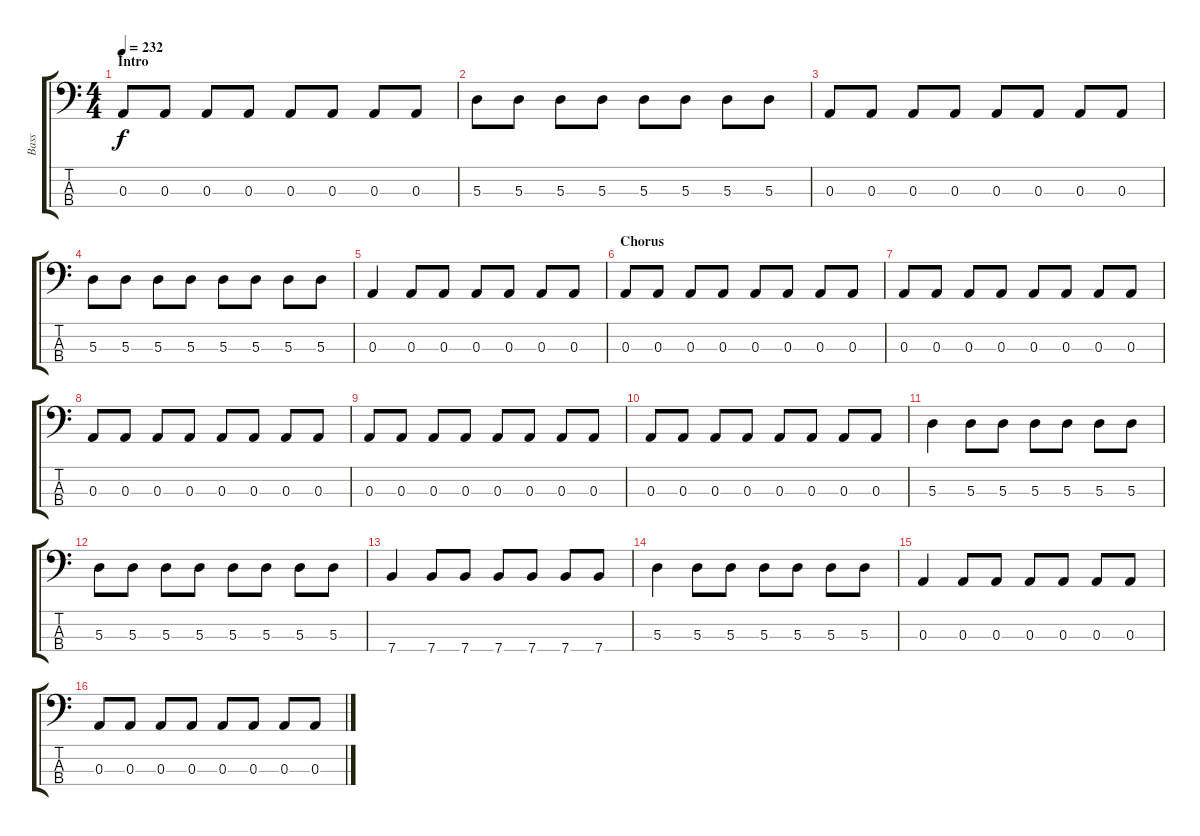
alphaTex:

\track ("Bass" "Bass") {instrument slapbass2}
\staff {score tabs}
\tuning (G2 D2 A1 E1) {hide}
\ts (4 4)
\section ("" "Intro")
\tempo 232
\clef f4
\ks c
0.3.8{dy f instrument slapbass2} 0.3.8 0.3.8 0.3.8 0.3.8 0.3.8 0.3.8 0.3.8 |
5.3.8 5.3.8 5.3.8 5.3.8 5.3.8 5.3.8 5.3.8 5.3.8 |
0.3.8 0.3.8 0.3.8 0.3.8 0.3.8 0.3.8 0.3.8 0.3.8 |
5.3.8 5.3.8 5.3.8 5.3.8 5.3.8 5.3.8 5.3.8 5.3.8 |
0.3.4 0.3.8 0.3.8 0.3.8 0.3.8 0.3.8 0.3.8 |
\section ("" "Chorus")
0.3.8 0.3.8 0.3.8 0.3.8 0.3.8 0.3.8 0.3.8 0.3.8 |
0.3.8 0.3.8 0.3.8 0.3.8 0.3.8 0.3.8 0.3.8 0.3.8 |
0.3.8 0.3.8 0.3.8 0.3.8 0.3.8 0.3.8 0.3.8 0.3.8 |
0.3.8 0.3.8 0.3.8 0.3.8 0.3.8 0.3.8 0.3.8 0.3.8 |
0.3.8 0.3.8 0.3.8 0.3.8 0.3.8 0.3.8 0.3.8 0.3.8 |
5.3.4 5.3.8 5.3.8 5.3.8 5.3.8 5.3.8 5.3.8 |
5.3.8 5.3.8 5.3.8 5.3.8 5.3.8 5.3.8 5.3.8 5.3.8 |
7.4.4 7.4.8 7.4.8 7.4.8 7.4.8 7.4.8 7.4.8 |
5.3.4 5.3.8 5.3.8 5.3.8 5.3.8 5.3.8 5.3.8 |
0.3.4 0.3.8 0.3.8 0.3.8 0.3.8 0.3.8 0.3.8 |
0.3.8 0.3.8 0.3.8 0.3.8 0.3.8 0.3.8 0.3.8 0.3.8
